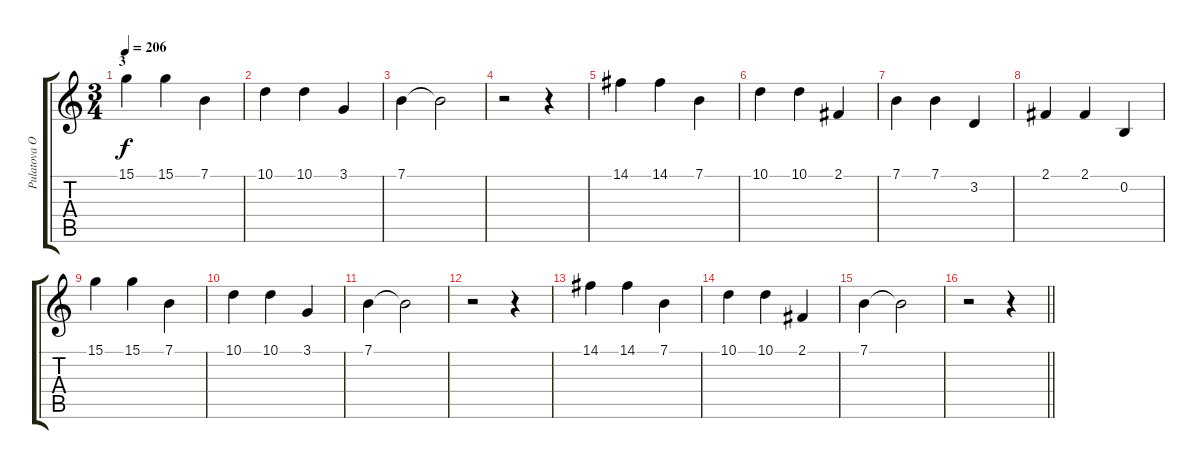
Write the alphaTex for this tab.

\track ("Pulatova O (RH)" "Pulatova O") {instrument acousticgrandpiano}
\staff {score tabs}
\tuning (E4 B3 G3 D3 A2 E2) {hide}
\ts (3 4)
\section ("" "3")
\tempo 206
\clef g2
\ks c
15.1.4{dy f} 15.1.4 7.1.4 |
10.1.4 10.1.4 3.1.4 |
7.1.4 7.1{t}.2 |
r.2 r.4 |
14.1.4 14.1.4 7.1.4 |
10.1.4 10.1.4 2.1.4 |
7.1.4 7.1.4 3.2.4 |
2.1.4 2.1.4 0.2.4 |
15.1.4 15.1.4 7.1.4 |
10.1.4 10.1.4 3.1.4 |
7.1.4 7.1{t}.2 |
r.2 r.4 |
14.1.4 14.1.4 7.1.4 |
10.1.4 10.1.4 2.1.4 |
7.1.4 7.1{t}.2 |
\barLineRight lightlight
r.2 r.4
